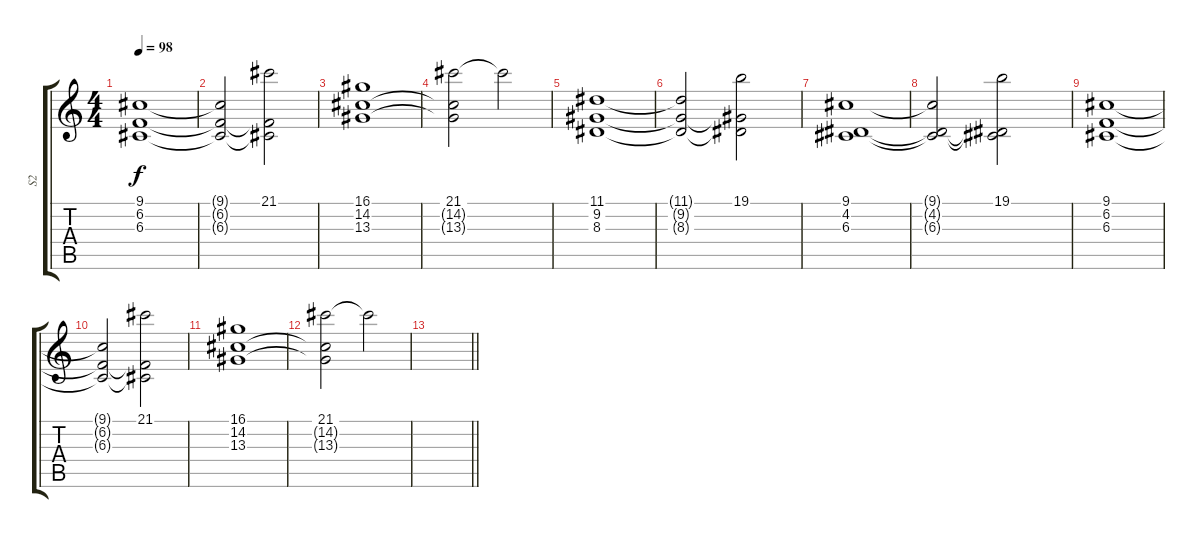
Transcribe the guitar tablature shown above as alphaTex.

\track ("S2" "S2") {instrument stringensemble2}
\staff {score tabs}
\tuning (E4 B3 G3 D3 A2 E2) {hide}
\ts (4 4)
\tempo 98
\clef g2
\ks c
(9.1 6.2 6.3).1{dy f} |
(9.1{t} 6.2{t} 6.3{t}).2 (21.1 6.2{t} 6.3{t}).2 |
(16.1 14.2 13.3).1 |
(21.1 14.2{t} 13.3{t}).2 21.1{t}.2 |
(11.1 9.2 8.3).1 |
(11.1{t} 9.2{t} 8.3{t}).2 (19.1 9.2{t} 8.3{t}).2 |
(9.1 4.2 6.3).1 |
(9.1{t} 4.2{t} 6.3{t}).2 (19.1 4.2{t} 6.3{t}).2 |
(9.1 6.2 6.3).1 |
(9.1{t} 6.2{t} 6.3{t}).2 (21.1 6.2{t} 6.3{t}).2 |
(16.1 14.2 13.3).1 |
(21.1 14.2{t} 13.3{t}).2 21.1{t}.2 |
\barLineRight lightlight
